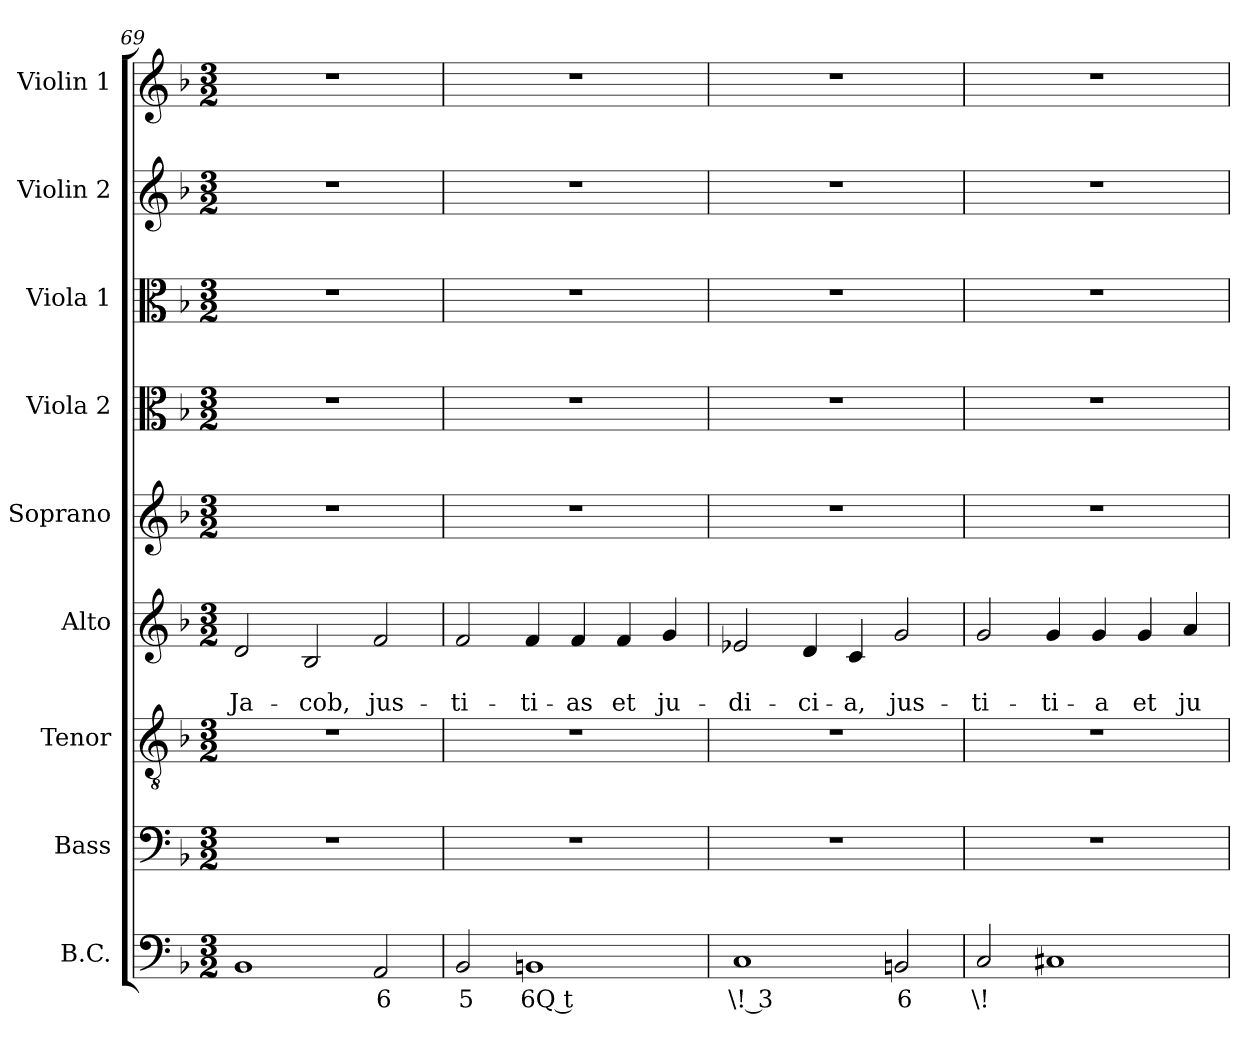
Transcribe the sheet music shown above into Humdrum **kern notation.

**kern	**text	**kern	**kern	**kern	**text	**text	**kern	**kern	**kern	**kern	**kern
*part9	*part9	*part8	*part7	*part6	*part6	*part6	*part5	*part4	*part3	*part2	*part1
*staff9	*staff9	*staff8	*staff7	*staff6	*staff6	*staff6	*staff5	*staff4	*staff3	*staff2	*staff1
*I"B.C.	*	*I"Bass	*I"Tenor	*I"Alto	*	*	*I"Soprano	*I"Viola 2	*I"Viola 1	*I"Violin 2	*I"Violin 1
*I'BC	*	*I'B	*I'T	*I'A	*	*	*I'S	*I'Vla. 2	*I'Vla. 1	*I'Vln. 2	*I'Vln. 1
*clefF4	*	*clefF4	*clefGv2	*clefG2	*	*	*clefG2	*clefC3	*clefC3	*clefG2	*clefG2
*k[b-]	*	*k[b-]	*k[b-]	*k[b-]	*	*	*k[b-]	*k[b-]	*k[b-]	*k[b-]	*k[b-]
*F:	*	*F:	*F:	*F:	*	*	*F:	*F:	*F:	*F:	*F:
*M3/2	*	*M3/2	*M3/2	*M3/2	*	*	*M3/2	*M3/2	*M3/2	*M3/2	*M3/2
=69	=69	=69	=69	=69	=69	=69	=69	=69	=69	=69	=69
!	!	!	!	!	!	!LO:LY:b	!	!	!	!	!
1BB-	.	1.r	1.r	2d/	.	Ja-	1.r	1.r	1.r	1.r	1.r
!	!	!	!	!	!	!LO:LY:b	!	!	!	!	!
.	.	.	.	2B-/	.	-cob,	.	.	.	.	.
!	!LO:LY:b	!	!	!	!	!LO:LY:b	!	!	!	!	!
2AA/	6	.	.	2f/	.	jus-	.	.	.	.	.
=70	=70	=70	=70	=70	=70	=70	=70	=70	=70	=70	=70
!	!LO:LY:b	!	!	!	!	!LO:LY:b	!	!	!	!	!
2BB-/	5	1.r	1.r	2f/	.	-ti-	1.r	1.r	1.r	1.r	1.r
!	!LO:LY:b	!	!	!	!	!LO:LY:b	!	!	!	!	!
1BBn	6Q t	.	.	4f/	.	-ti-	.	.	.	.	.
!	!	!	!	!	!	!LO:LY:b	!	!	!	!	!
.	.	.	.	4f/	.	-as	.	.	.	.	.
!	!	!	!	!	!	!LO:LY:b	!	!	!	!	!
.	.	.	.	4f/	.	et	.	.	.	.	.
!	!	!	!	!	!	!LO:LY:b	!	!	!	!	!
.	.	.	.	4g/	.	ju-	.	.	.	.	.
!!LO:LB:g=z
=71	=71	=71	=71	=71	=71	=71	=71	=71	=71	=71	=71
!	!LO:LY:b	!	!	!	!	!LO:LY:b	!	!	!	!	!
1C	\! 3	1.r	1.r	2e-X/	.	-di-	1.r	1.r	1.r	1.r	1.r
!	!	!	!	!	!	!LO:LY:b	!	!	!	!	!
.	.	.	.	4d/	.	-ci-	.	.	.	.	.
!	!	!	!	!	!	!LO:LY:b	!	!	!	!	!
.	.	.	.	4c/	.	-a,	.	.	.	.	.
!	!LO:LY:b	!	!	!	!	!LO:LY:b	!	!	!	!	!
2BBn/	6	.	.	2g/	.	jus-	.	.	.	.	.
=72	=72	=72	=72	=72	=72	=72	=72	=72	=72	=72	=72
!	!LO:LY:b	!	!	!	!	!LO:LY:b	!	!	!	!	!
*^	*	*	*	*	*	*	*	*	*	*	*
2C/	2ryy	\!	1.r	1.r	2g/	.	-ti-	1.r	1.r	1.r	1.r	1.r
!	!	!	!	!	!	!	!LO:LY:b	!	!	!	!	!
1C#X	2ryy	.	.	.	4g/	.	-ti-	.	.	.	.	.
!	!	!	!	!	!	!	!LO:LY:b	!	!	!	!	!
.	.	.	.	.	4g/	.	-a	.	.	.	.	.
!	!	!	!	!	!	!	!LO:LY:b	!	!	!	!	!
.	4ryy	.	.	.	4g/	.	et	.	.	.	.	.
!	!	!	!	!	!	!	!LO:LY:b	!	!	!	!	!
.	4ryy	.	.	.	4a/	.	ju-	.	.	.	.	.
*v	*v	*	*	*	*	*	*	*	*	*	*	*
=	=	=	=	=	=	=	=	=	=	=	=
*-	*-	*-	*-	*-	*-	*-	*-	*-	*-	*-	*-
